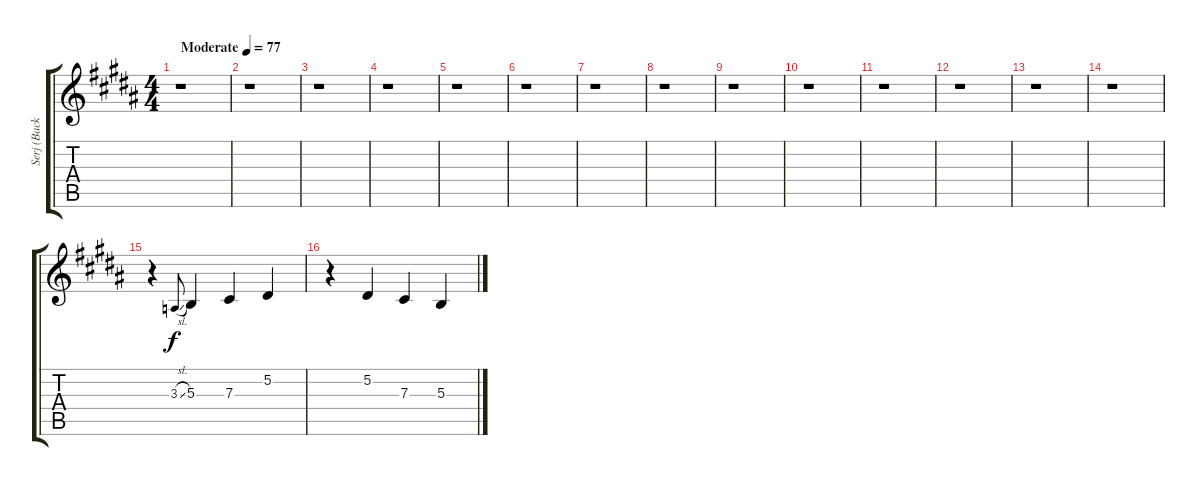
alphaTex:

\track ("Serj (Background Voice)" "Serj (Back") {instrument synthvoice}
\staff {score tabs}
\tuning (Eb4 Bb3 Gb3 Db3 Ab2 Db2) {hide}
\ts (4 4)
\tempo (77 "Moderate")
\clef g2
\ks b
r.1{dy f instrument synthvoice} |
r.1 |
r.1 |
r.1 |
r.1 |
r.1 |
r.1 |
r.1 |
r.1 |
r.1 |
r.1 |
r.1 |
r.1 |
r.1 |
r.4 3.3{sl}.8{gr onbeat} 5.3.4 7.3.4 5.2.4 |
r.4 5.2.4 7.3.4 5.3.4
